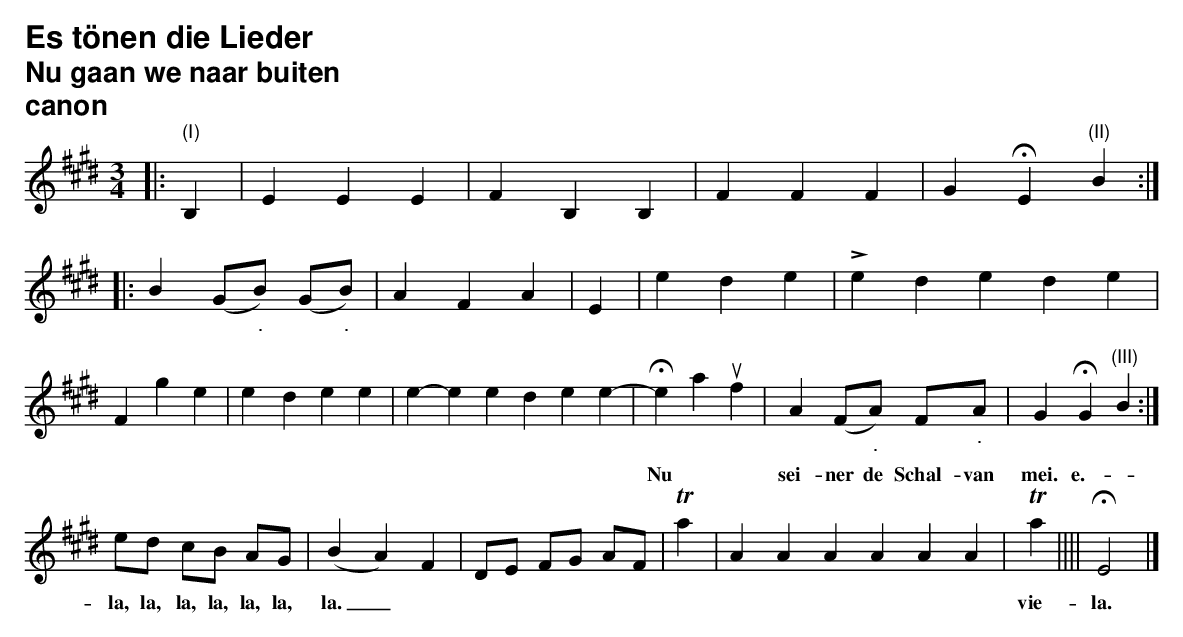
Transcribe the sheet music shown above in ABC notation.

X:1
T:Es tönen die Lieder
T:Nu gaan we naar buiten
T:canon
L:1/4
M:3/4
K:E
|: "(I)"B, | E E E | F B, B, | F F F | G !fermata!E "(II)"B ::$ B (G/"_."B/) (G/"_."B/) | A F A |
w:
Es|tö- nen die|Lie- der, der|
Früh- ling kehrt|wie- der, es|spie- let en der men|
Hir- te auf|
w: Nu|gaan we naar|bui- ten, waar|vo- gel- tjes|flui- ten, wij|||
w: |||||zin- gen * vor- *|rei- en, wij|
A (F/"_."A/) F/"_."A/ | G !fermata!G "(III)"B :|$ e/d/ c/B/ A/G/ | (B A) F | D/E/ F/G/ A/F/ |
w: sei- ner de Schal- van|mei. e.- *|la, la, la, la, la, la,|la. _
Tra-|la, la, la, la, la, la,|
w: |* *
Tra-||||
w: vie- ren * maand *|mei- * *||||
!fermata!E2 |]
w: la.|
w: |
w: |
